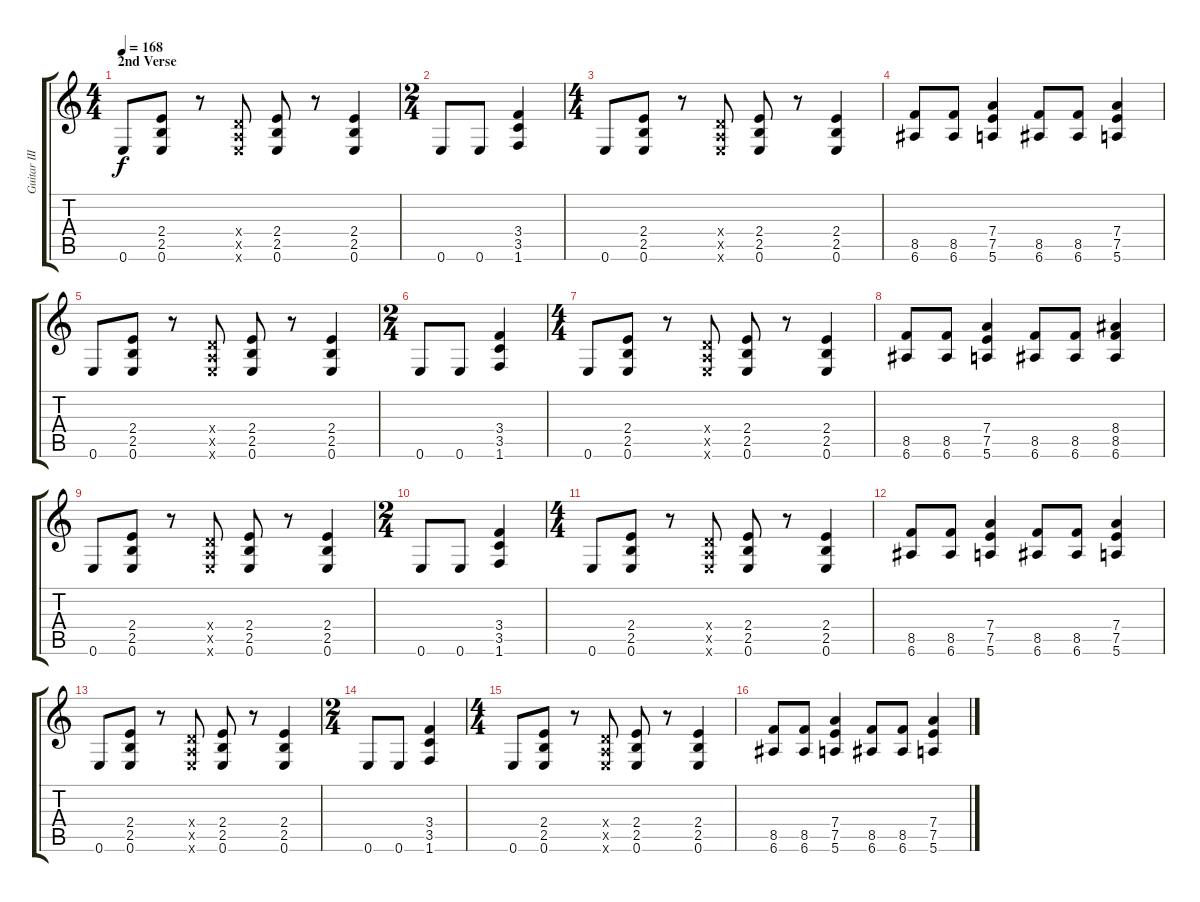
\track ("Guitar III" "Guitar III") {instrument distortionguitar}
\staff {score tabs}
\tuning (E4 B3 G3 D3 A2 E2) {hide}
\ts (4 4)
\section ("" "2nd Verse")
\tempo 168
\clef g2
\ks c
0.6.8{dy f} (2.4 2.5 0.6).8 r.8 (0.4{x} 0.5{x} 0.6{x}).8 (2.4 2.5 0.6).8 r.8 (2.4 2.5 0.6).4 |
\ts (2 4)
0.6.8 0.6.8 (3.4 3.5 1.6).4 |
\ts (4 4)
0.6.8 (2.4 2.5 0.6).8 r.8 (0.4{x} 0.5{x} 0.6{x}).8 (2.4 2.5 0.6).8 r.8 (2.4 2.5 0.6).4 |
(8.5 6.6).8 (8.5 6.6).8 (7.4 7.5 5.6).4 (8.5 6.6).8 (8.5 6.6).8 (7.4 7.5 5.6).4 |
0.6.8 (2.4 2.5 0.6).8 r.8 (0.4{x} 0.5{x} 0.6{x}).8 (2.4 2.5 0.6).8 r.8 (2.4 2.5 0.6).4 |
\ts (2 4)
0.6.8 0.6.8 (3.4 3.5 1.6).4 |
\ts (4 4)
0.6.8 (2.4 2.5 0.6).8 r.8 (0.4{x} 0.5{x} 0.6{x}).8 (2.4 2.5 0.6).8 r.8 (2.4 2.5 0.6).4 |
(8.5 6.6).8 (8.5 6.6).8 (7.4 7.5 5.6).4 (8.5 6.6).8 (8.5 6.6).8 (8.4 8.5 6.6).4 |
0.6.8 (2.4 2.5 0.6).8 r.8 (0.4{x} 0.5{x} 0.6{x}).8 (2.4 2.5 0.6).8 r.8 (2.4 2.5 0.6).4 |
\ts (2 4)
0.6.8 0.6.8 (3.4 3.5 1.6).4 |
\ts (4 4)
0.6.8 (2.4 2.5 0.6).8 r.8 (0.4{x} 0.5{x} 0.6{x}).8 (2.4 2.5 0.6).8 r.8 (2.4 2.5 0.6).4 |
(8.5 6.6).8 (8.5 6.6).8 (7.4 7.5 5.6).4 (8.5 6.6).8 (8.5 6.6).8 (7.4 7.5 5.6).4 |
0.6.8 (2.4 2.5 0.6).8 r.8 (0.4{x} 0.5{x} 0.6{x}).8 (2.4 2.5 0.6).8 r.8 (2.4 2.5 0.6).4 |
\ts (2 4)
0.6.8 0.6.8 (3.4 3.5 1.6).4 |
\ts (4 4)
0.6.8 (2.4 2.5 0.6).8 r.8 (0.4{x} 0.5{x} 0.6{x}).8 (2.4 2.5 0.6).8 r.8 (2.4 2.5 0.6).4 |
(8.5 6.6).8 (8.5 6.6).8 (7.4 7.5 5.6).4 (8.5 6.6).8 (8.5 6.6).8 (7.4 7.5 5.6).4
